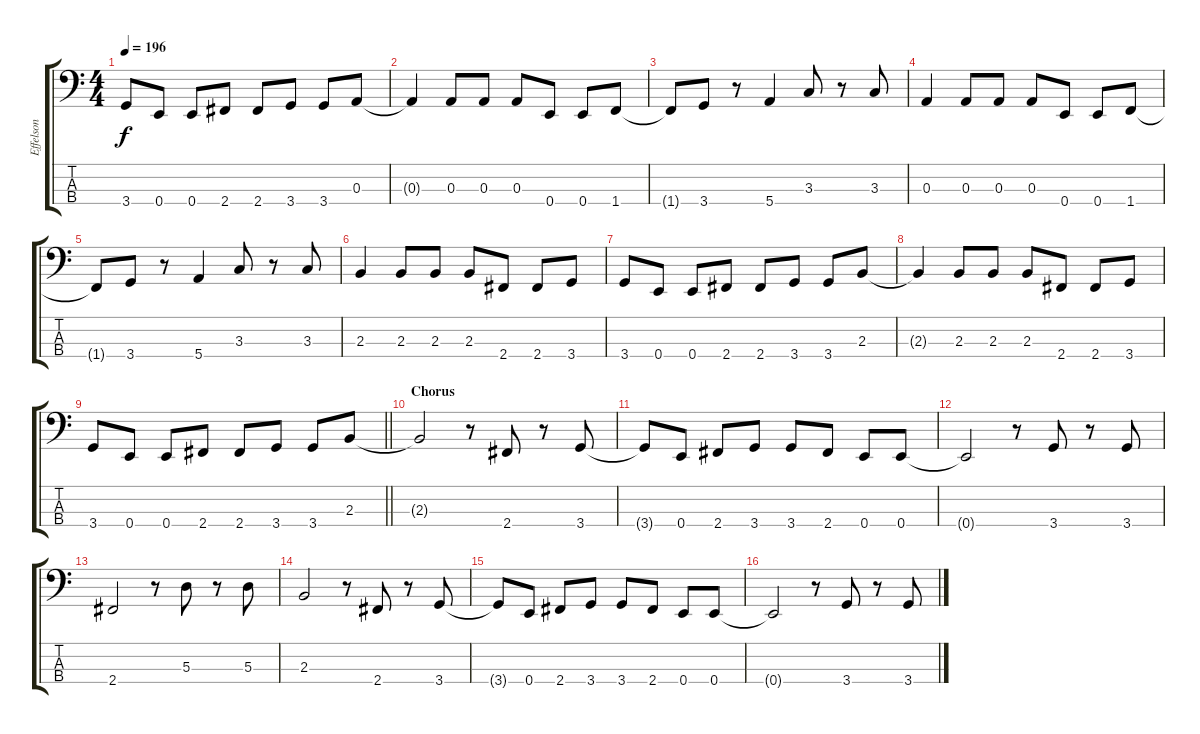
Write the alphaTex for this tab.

\track ("Effelson" "Effelson") {instrument electricbasspick}
\staff {score tabs}
\tuning (G2 D2 A1 E1) {hide}
\ts (4 4)
\tempo 196
\clef f4
\ks c
3.4.8{dy f} 0.4.8 0.4.8 2.4.8 2.4.8 3.4.8 3.4.8 0.3.8 |
0.3{t}.4 0.3.8 0.3.8 0.3.8 0.4.8 0.4.8 1.4.8 |
1.4{t}.8 3.4.8 r.8 5.4.4 3.3.8 r.8 3.3.8 |
0.3.4 0.3.8 0.3.8 0.3.8 0.4.8 0.4.8 1.4.8 |
1.4{t}.8 3.4.8 r.8 5.4.4 3.3.8 r.8 3.3.8 |
2.3.4 2.3.8 2.3.8 2.3.8 2.4.8 2.4.8 3.4.8 |
3.4.8 0.4.8 0.4.8 2.4.8 2.4.8 3.4.8 3.4.8 2.3.8 |
2.3{t}.4 2.3.8 2.3.8 2.3.8 2.4.8 2.4.8 3.4.8 |
\barLineRight lightlight
3.4.8 0.4.8 0.4.8 2.4.8 2.4.8 3.4.8 3.4.8 2.3.8 |
\section ("" "Chorus")
2.3{t}.2 r.8 2.4.8 r.8 3.4.8 |
3.4{t}.8 0.4.8 2.4.8 3.4.8 3.4.8 2.4.8 0.4.8 0.4.8 |
0.4{t}.2 r.8 3.4.8 r.8 3.4.8 |
2.4.2 r.8 5.3.8 r.8 5.3.8 |
2.3.2 r.8 2.4.8 r.8 3.4.8 |
3.4{t}.8 0.4.8 2.4.8 3.4.8 3.4.8 2.4.8 0.4.8 0.4.8 |
0.4{t}.2 r.8 3.4.8 r.8 3.4.8
